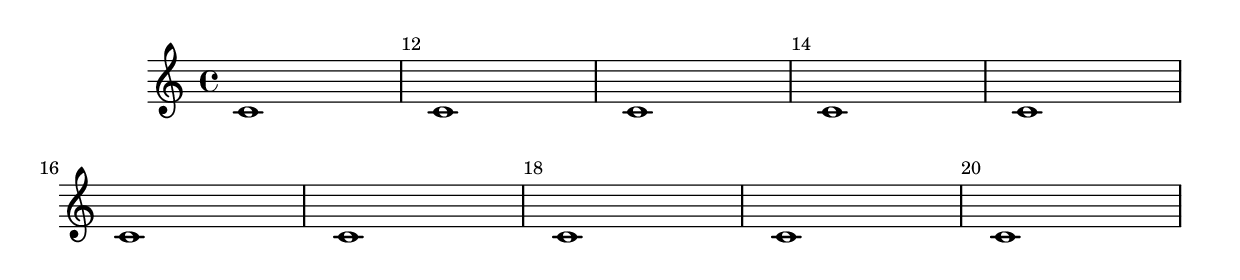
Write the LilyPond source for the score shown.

%% Do not edit this file; it is automatically
%% generated from LSR http://lsr.dsi.unimi.it
%% This file is in the public domain.
\version "2.13.10"

\header {
  lsrtags = "rhythms"

%% Translation of GIT committish: 4385ed4cc738e164a95798862580b4b86703356f
  texidoces = "

Se pueden imprimir los números de compás a intervalos regulares
mediante el establecimiento de la propiedad
@code{barNumberVisibility}.  Aquí los números de compás se
imprimen a cada dos compases excepto al final de la línea.

"

  doctitlees = "Imprimir números de compás a intervalos regulares"


%% Translation of GIT committish: d96023d8792c8af202c7cb8508010c0d3648899d
  texidocde = "
Taktnummern können in regelmäßigen Intervallen gesetzt werden, indem
man die Eigenschaft @code{barNumberVisibility} definiert.  In diesem
Beispiel werden die Taktnummern jeden zweiten Takt gesetzt, außer
am Ende einer Zeile.

"
  doctitlede = "Setzen der Taktnummern in regelmäßigen Intevallen"


%% Translation of GIT committish: 21c8461ea87cd670a35a40b91d3ef20de03a0409
  texidocfr = "
Vous pouvez imprimer un numéro de mesure à intervalle régulier plutôt
qu'en tête de chaque ligne seulement, en recourrant à la propriété
@code{barNumberVisibility}.  Voici comment afficher le numéro toutes les
deux mesures sauf en fin de ligne.

"
  doctitlefr = "Imprimer les numéros de mesure à intervalle régulier"

  texidoc = "
Bar numbers can be printed at regular intervals by setting the property
@code{barNumberVisibility}. Here the bar numbers are printed every two
measures except at the end of the line.

"
  doctitle = "Printing bar numbers at regular intervals"
} % begin verbatim

\relative c' {
  \override Score.BarNumber #'break-visibility = #end-of-line-invisible
  \set Score.currentBarNumber = #11
  % Permit first bar number to be printed
  \bar ""
  % Print a bar number every second measure
  \set Score.barNumberVisibility = #(every-nth-bar-number-visible 2)
  c1 | c | c | c | c
  \break
  c1 | c | c | c | c
}

